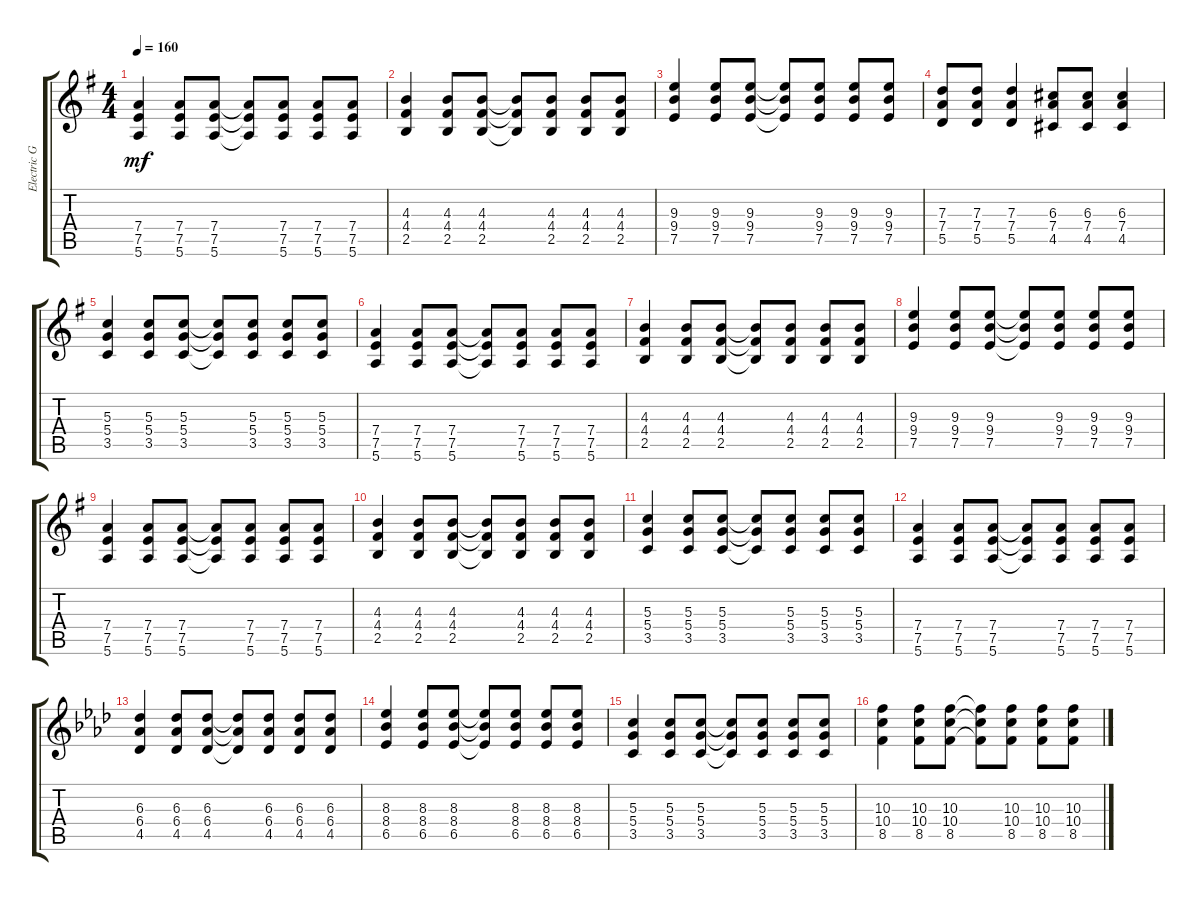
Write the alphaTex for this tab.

\track ("Electric Guitar" "Electric G") {instrument distortionguitar}
\staff {score tabs}
\tuning (E4 B3 G3 D3 A2 E2) {hide}
\ts (4 4)
\tempo 160
\clef g2
\ks g
(7.4 7.5 5.6).4{dy mf} (7.4 7.5 5.6).8 (7.4 7.5 5.6).8 (7.4{t} 7.5{t} 5.6{t}).8 (7.4 7.5 5.6).8 (7.4 7.5 5.6).8 (7.4 7.5 5.6).8 |
(4.3 4.4 2.5).4 (4.3 4.4 2.5).8 (4.3 4.4 2.5).8 (4.3{t} 4.4{t} 2.5{t}).8 (4.3 4.4 2.5).8 (4.3 4.4 2.5).8 (4.3 4.4 2.5).8 |
(9.3 9.4 7.5).4 (9.3 9.4 7.5).8 (9.3 9.4 7.5).8 (9.3{t} 9.4{t} 7.5{t}).8 (9.3 9.4 7.5).8 (9.3 9.4 7.5).8 (9.3 9.4 7.5).8 |
(7.3 7.4 5.5).8 (7.3 7.4 5.5).8 (7.3 7.4 5.5).4 (6.3 7.4 4.5).8 (6.3 7.4 4.5).8 (6.3 7.4 4.5).4 |
(5.3 5.4 3.5).4 (5.3 5.4 3.5).8 (5.3 5.4 3.5).8 (5.3{t} 5.4{t} 3.5{t}).8 (5.3 5.4 3.5).8 (5.3 5.4 3.5).8 (5.3 5.4 3.5).8 |
(7.4 7.5 5.6).4 (7.4 7.5 5.6).8 (7.4 7.5 5.6).8 (7.4{t} 7.5{t} 5.6{t}).8 (7.4 7.5 5.6).8 (7.4 7.5 5.6).8 (7.4 7.5 5.6).8 |
(4.3 4.4 2.5).4 (4.3 4.4 2.5).8 (4.3 4.4 2.5).8 (4.3{t} 4.4{t} 2.5{t}).8 (4.3 4.4 2.5).8 (4.3 4.4 2.5).8 (4.3 4.4 2.5).8 |
(9.3 9.4 7.5).4 (9.3 9.4 7.5).8 (9.3 9.4 7.5).8 (9.3{t} 9.4{t} 7.5{t}).8 (9.3 9.4 7.5).8 (9.3 9.4 7.5).8 (9.3 9.4 7.5).8 |
(7.4 7.5 5.6).4 (7.4 7.5 5.6).8 (7.4 7.5 5.6).8 (7.4{t} 7.5{t} 5.6{t}).8 (7.4 7.5 5.6).8 (7.4 7.5 5.6).8 (7.4 7.5 5.6).8 |
(4.3 4.4 2.5).4 (4.3 4.4 2.5).8 (4.3 4.4 2.5).8 (4.3{t} 4.4{t} 2.5{t}).8 (4.3 4.4 2.5).8 (4.3 4.4 2.5).8 (4.3 4.4 2.5).8 |
(5.3 5.4 3.5).4 (5.3 5.4 3.5).8 (5.3 5.4 3.5).8 (5.3{t} 5.4{t} 3.5{t}).8 (5.3 5.4 3.5).8 (5.3 5.4 3.5).8 (5.3 5.4 3.5).8 |
(7.4 7.5 5.6).4 (7.4 7.5 5.6).8 (7.4 7.5 5.6).8 (7.4{t} 7.5{t} 5.6{t}).8 (7.4 7.5 5.6).8 (7.4 7.5 5.6).8 (7.4 7.5 5.6).8 |
\ks ab
(6.3 6.4 4.5).4 (6.3 6.4 4.5).8 (6.3 6.4 4.5).8 (6.3{t} 6.4{t} 4.5{t}).8 (6.3 6.4 4.5).8 (6.3 6.4 4.5).8 (6.3 6.4 4.5).8 |
(8.3 8.4 6.5).4 (8.3 8.4 6.5).8 (8.3 8.4 6.5).8 (8.3{t} 8.4{t} 6.5{t}).8 (8.3 8.4 6.5).8 (8.3 8.4 6.5).8 (8.3 8.4 6.5).8 |
(5.3 5.4 3.5).4 (5.3 5.4 3.5).8 (5.3 5.4 3.5).8 (5.3{t} 5.4{t} 3.5{t}).8 (5.3 5.4 3.5).8 (5.3 5.4 3.5).8 (5.3 5.4 3.5).8 |
(10.3 10.4 8.5).4 (10.3 10.4 8.5).8 (10.3 10.4 8.5).8 (10.3{t} 10.4{t} 8.5{t}).8 (10.3 10.4 8.5).8 (10.3 10.4 8.5).8 (10.3 10.4 8.5).8
